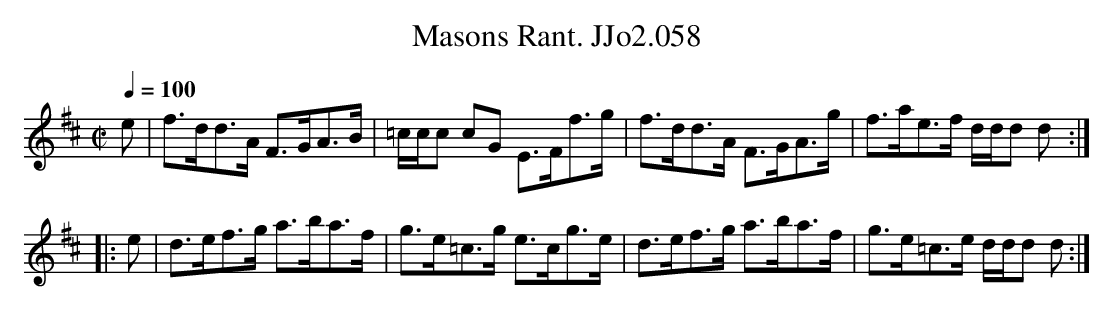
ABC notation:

X:1
T:Masons Rant. JJo2.058
M:C|
L:1/8
Q:1/4=100
K:D
e|f>dd>A F>GA>B|=c/c/c cG E>Ff>g|f>dd>A F>GA>g|f>ae>f d/d/d d:|
|:e|d>ef>g a>ba>f|g>e=c>g e>cg>e|d>ef>g a>ba>f|g>e=c>e d/d/d d:|
